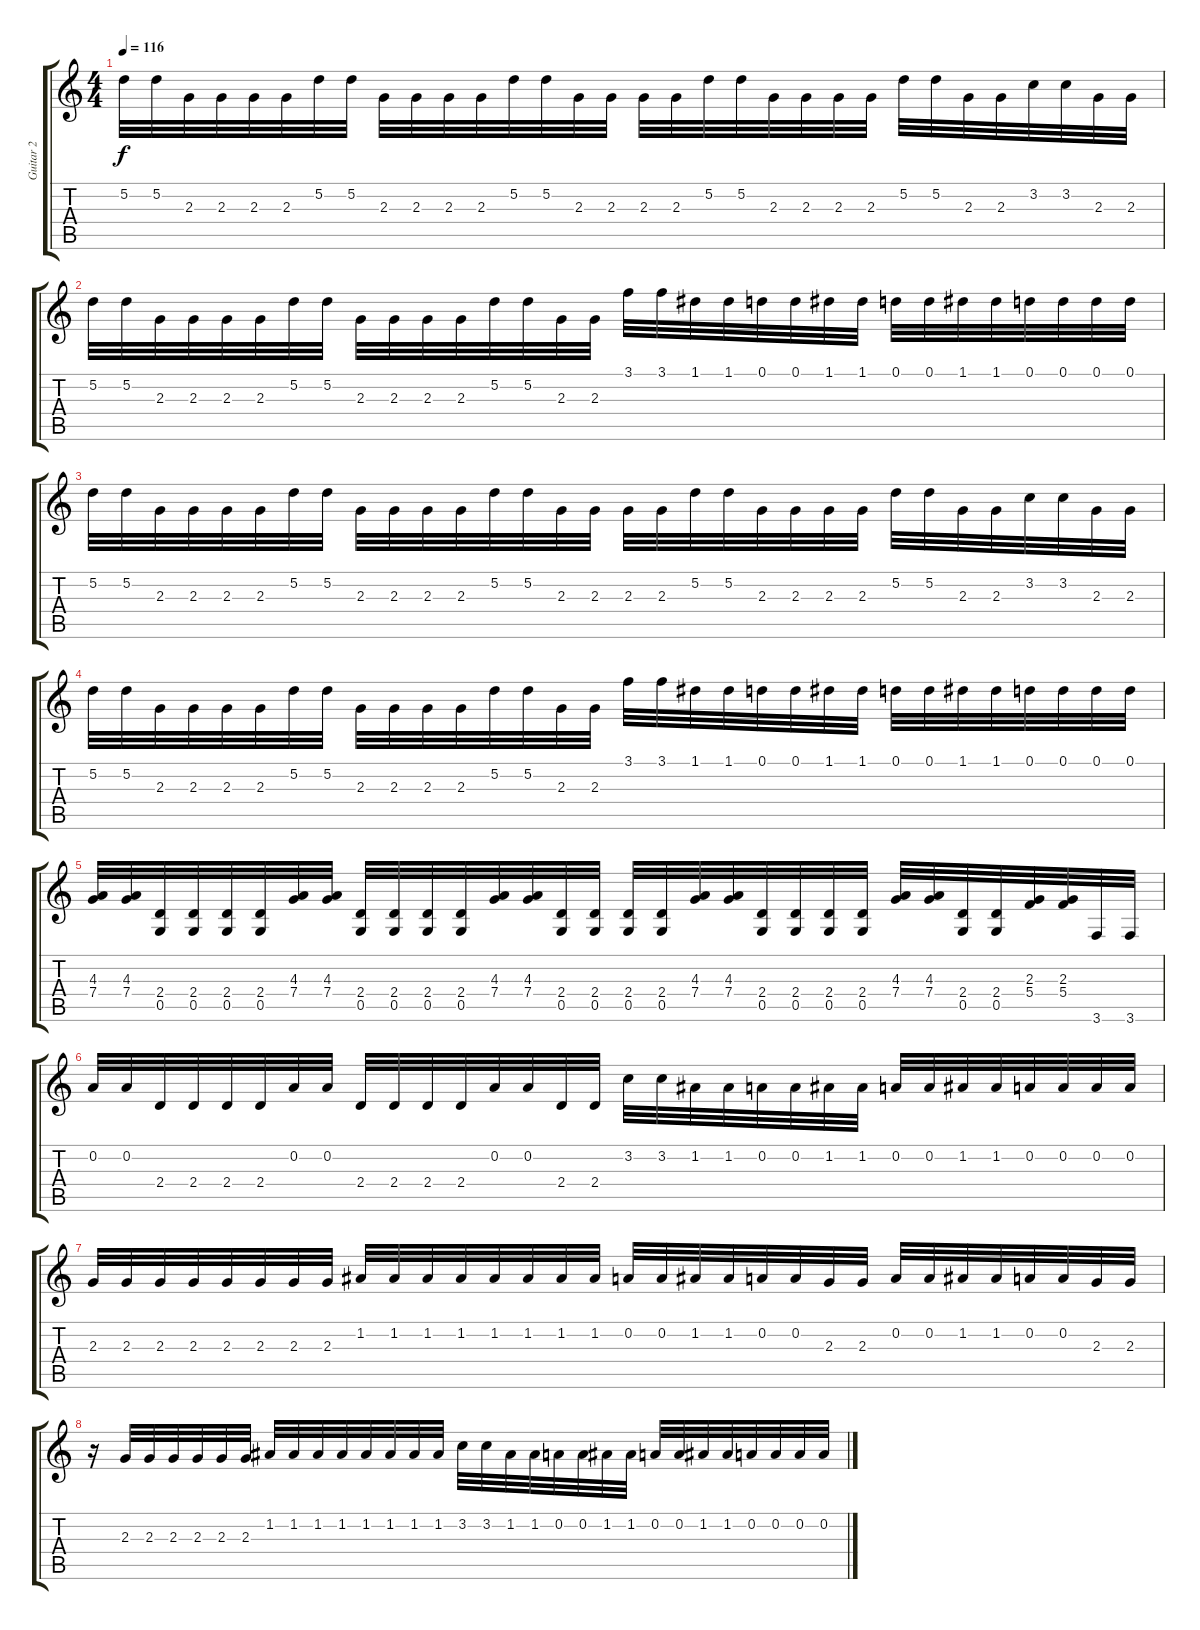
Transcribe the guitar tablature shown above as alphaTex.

\track ("Guitar 2" "Guitar 2") {instrument distortionguitar}
\staff {score tabs}
\tuning (D4 A3 F3 C3 G2 D2) {hide}
\ts (4 4)
\tempo 116
\clef g2
\ks c
5.2.32{dy f} 5.2.32 2.3.32 2.3.32 2.3.32 2.3.32 5.2.32 5.2.32 2.3.32 2.3.32 2.3.32 2.3.32 5.2.32 5.2.32 2.3.32 2.3.32 2.3.32 2.3.32 5.2.32 5.2.32 2.3.32 2.3.32 2.3.32 2.3.32 5.2.32 5.2.32 2.3.32 2.3.32 3.2.32 3.2.32 2.3.32 2.3.32 |
5.2.32 5.2.32 2.3.32 2.3.32 2.3.32 2.3.32 5.2.32 5.2.32 2.3.32 2.3.32 2.3.32 2.3.32 5.2.32 5.2.32 2.3.32 2.3.32 3.1.32 3.1.32 1.1.32 1.1.32 0.1.32 0.1.32 1.1.32 1.1.32 0.1.32 0.1.32 1.1.32 1.1.32 0.1.32 0.1.32 0.1.32 0.1.32 |
5.2.32 5.2.32 2.3.32 2.3.32 2.3.32 2.3.32 5.2.32 5.2.32 2.3.32 2.3.32 2.3.32 2.3.32 5.2.32 5.2.32 2.3.32 2.3.32 2.3.32 2.3.32 5.2.32 5.2.32 2.3.32 2.3.32 2.3.32 2.3.32 5.2.32 5.2.32 2.3.32 2.3.32 3.2.32 3.2.32 2.3.32 2.3.32 |
5.2.32 5.2.32 2.3.32 2.3.32 2.3.32 2.3.32 5.2.32 5.2.32 2.3.32 2.3.32 2.3.32 2.3.32 5.2.32 5.2.32 2.3.32 2.3.32 3.1.32 3.1.32 1.1.32 1.1.32 0.1.32 0.1.32 1.1.32 1.1.32 0.1.32 0.1.32 1.1.32 1.1.32 0.1.32 0.1.32 0.1.32 0.1.32 |
(4.3 7.4).32 (4.3 7.4).32 (2.4 0.5).32 (2.4 0.5).32 (2.4 0.5).32 (2.4 0.5).32 (4.3 7.4).32 (4.3 7.4).32 (2.4 0.5).32 (2.4 0.5).32 (2.4 0.5).32 (2.4 0.5).32 (4.3 7.4).32 (4.3 7.4).32 (2.4 0.5).32 (2.4 0.5).32 (2.4 0.5).32 (2.4 0.5).32 (4.3 7.4).32 (4.3 7.4).32 (2.4 0.5).32 (2.4 0.5).32 (2.4 0.5).32 (2.4 0.5).32 (4.3 7.4).32 (4.3 7.4).32 (2.4 0.5).32 (2.4 0.5).32 (2.3 5.4).32 (2.3 5.4).32 3.6.32 3.6.32 |
0.2.32 0.2.32 2.4.32 2.4.32 2.4.32 2.4.32 0.2.32 0.2.32 2.4.32 2.4.32 2.4.32 2.4.32 0.2.32 0.2.32 2.4.32 2.4.32 3.2.32 3.2.32 1.2.32 1.2.32 0.2.32 0.2.32 1.2.32 1.2.32 0.2.32 0.2.32 1.2.32 1.2.32 0.2.32 0.2.32 0.2.32 0.2.32 |
2.3.32 2.3.32 2.3.32 2.3.32 2.3.32 2.3.32 2.3.32 2.3.32 1.2.32 1.2.32 1.2.32 1.2.32 1.2.32 1.2.32 1.2.32 1.2.32 0.2.32 0.2.32 1.2.32 1.2.32 0.2.32 0.2.32 2.3.32 2.3.32 0.2.32 0.2.32 1.2.32 1.2.32 0.2.32 0.2.32 2.3.32 2.3.32 |
r.16 2.3.32 2.3.32 2.3.32 2.3.32 2.3.32 2.3.32 1.2.32 1.2.32 1.2.32 1.2.32 1.2.32 1.2.32 1.2.32 1.2.32 3.2.32 3.2.32 1.2.32 1.2.32 0.2.32 0.2.32 1.2.32 1.2.32 0.2.32 0.2.32 1.2.32 1.2.32 0.2.32 0.2.32 0.2.32 0.2.32
